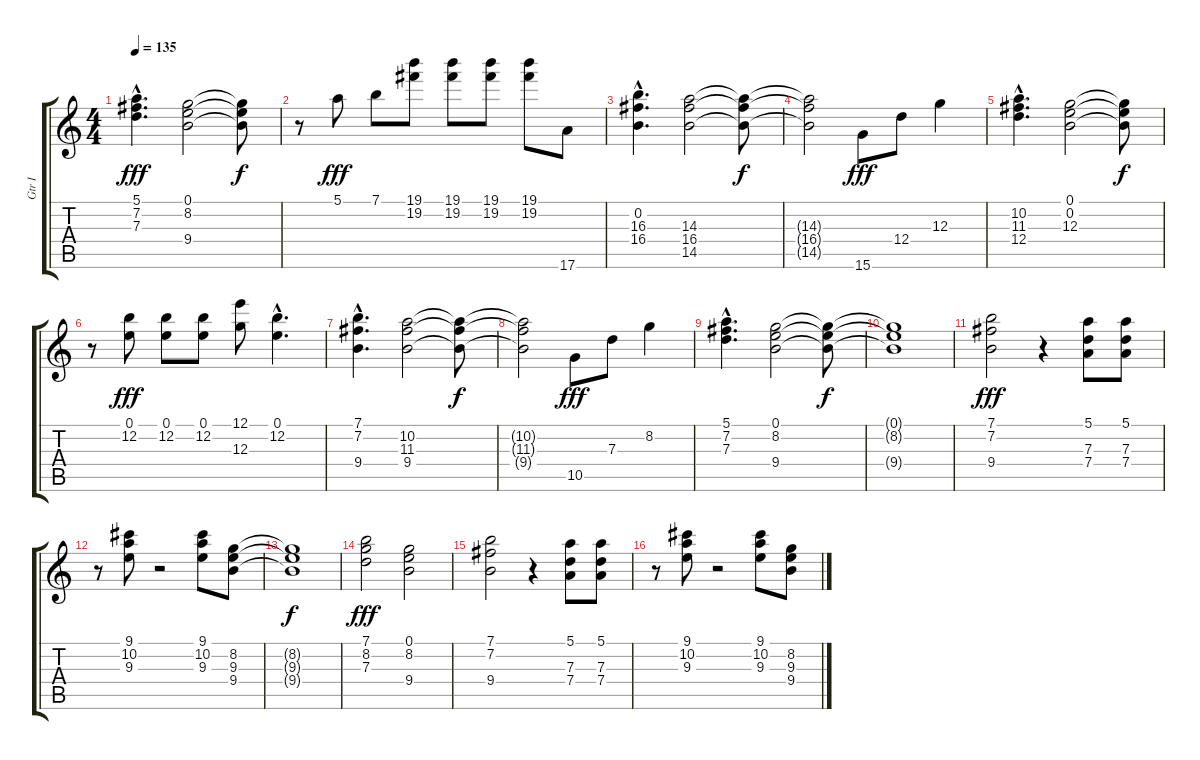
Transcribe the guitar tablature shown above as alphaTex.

\track ("Gtr I" "Gtr I") {instrument overdrivenguitar}
\staff {score tabs}
\tuning (E4 B3 G3 D3 A2 E2) {hide}
\ts (4 4)
\tempo 135
\clef g2
\ks c
(5.1{hac} 7.2{hac} 7.3{hac}).4{d dy fff} (0.1 8.2 9.4).2 (0.1{t} 8.2{t} 9.4{t}).8{dy f} |
r.8 5.1.8{dy fff} 7.1.8 (19.1 19.2).8 (19.1 19.2).8 (19.1 19.2).8 (19.1 19.2).8 17.6.8 |
(0.2{hac} 16.3{hac} 16.4{hac}).4{d} (14.3 16.4 14.5).2 (14.3{t} 16.4{t} 14.5{t}).8{dy f} |
(14.3{t} 16.4{t} 14.5{t}).2 15.6.8{dy fff} 12.4.8 12.3.4 |
(10.2{hac} 11.3{hac} 12.4{hac}).4{d} (0.1 0.2 12.3).2 (0.1{t} 0.2{t} 12.3{t}).8{dy f} |
r.8 (0.1 12.2).8{dy fff} (0.1 12.2).8 (0.1 12.2).8 (12.1 12.3).8 (0.1{hac} 12.2{hac}).4{d} |
(7.1{hac} 7.2{hac} 9.4{hac}).4{d} (10.2 11.3 9.4).2 (10.2{t} 11.3{t} 9.4{t}).8{dy f} |
(10.2{t} 11.3{t} 9.4{t}).2 10.5.8{dy fff} 7.3.8 8.2.4 |
(5.1{hac} 7.2{hac} 7.3{hac}).4{d} (0.1 8.2 9.4).2 (0.1{t} 8.2{t} 9.4{t}).8{dy f} |
(0.1{t} 8.2{t} 9.4{t}).1 |
(7.1 7.2 9.4).2{dy fff} r.4 (5.1 7.3 7.4).8 (5.1 7.3 7.4).8 |
r.8 (9.1 10.2 9.3).8 r.2 (9.1 10.2 9.3).8 (8.2 9.3 9.4).8 |
(8.2{t} 9.3{t} 9.4{t}).1{dy f} |
(7.1 8.2 7.3).2{dy fff} (0.1 8.2 9.4).2 |
(7.1 7.2 9.4).2 r.4 (5.1 7.3 7.4).8 (5.1 7.3 7.4).8 |
r.8 (9.1 10.2 9.3).8 r.2 (9.1 10.2 9.3).8 (8.2 9.3 9.4).8
